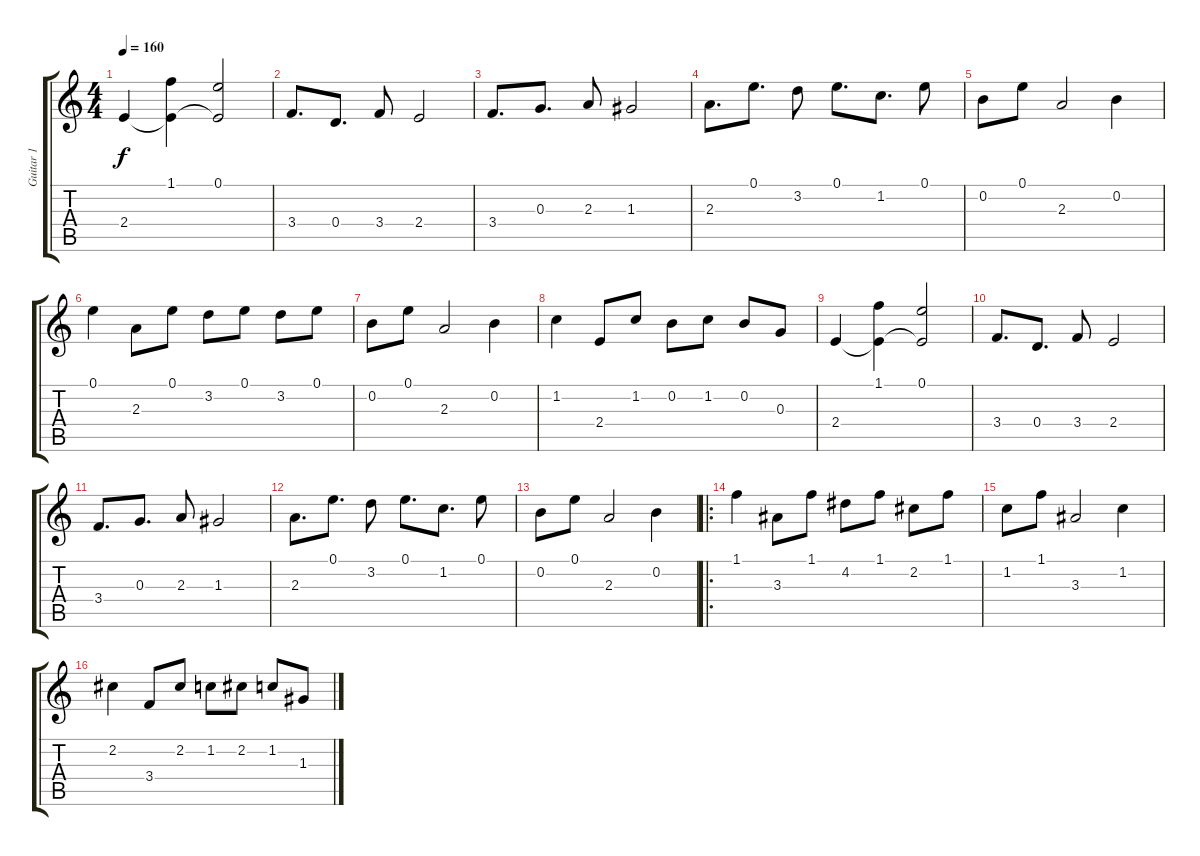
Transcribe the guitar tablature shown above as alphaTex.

\track ("Guitar 1" "Guitar 1") {instrument electricguitarjazz}
\staff {score tabs}
\tuning (E4 B3 G3 D3 A2 E2) {hide}
\ts (4 4)
\tempo 160
\clef g2
\ks c
2.4.4{dy f} (1.1 2.4{t}).4 (0.1 2.4{t}).2 |
3.4.8{d} 0.4.8{d} 3.4.8 2.4.2 |
3.4.8{d} 0.3.8{d} 2.3.8 1.3.2 |
2.3.8{d} 0.1.8{d} 3.2.8 0.1.8{d} 1.2.8{d} 0.1.8 |
0.2.8 0.1.8 2.3.2 0.2.4 |
0.1.4 2.3.8 0.1.8 3.2.8 0.1.8 3.2.8 0.1.8 |
0.2.8 0.1.8 2.3.2 0.2.4 |
1.2.4 2.4.8 1.2.8 0.2.8 1.2.8 0.2.8 0.3.8 |
2.4.4 (1.1 2.4{t}).4 (0.1 2.4{t}).2 |
3.4.8{d} 0.4.8{d} 3.4.8 2.4.2 |
3.4.8{d} 0.3.8{d} 2.3.8 1.3.2 |
2.3.8{d} 0.1.8{d} 3.2.8 0.1.8{d} 1.2.8{d} 0.1.8 |
0.2.8 0.1.8 2.3.2 0.2.4 |
\ro
1.1.4 3.3.8 1.1.8 4.2.8 1.1.8 2.2.8 1.1.8 |
1.2.8 1.1.8 3.3.2 1.2.4 |
2.2.4 3.4.8 2.2.8 1.2.8 2.2.8 1.2.8 1.3.8
